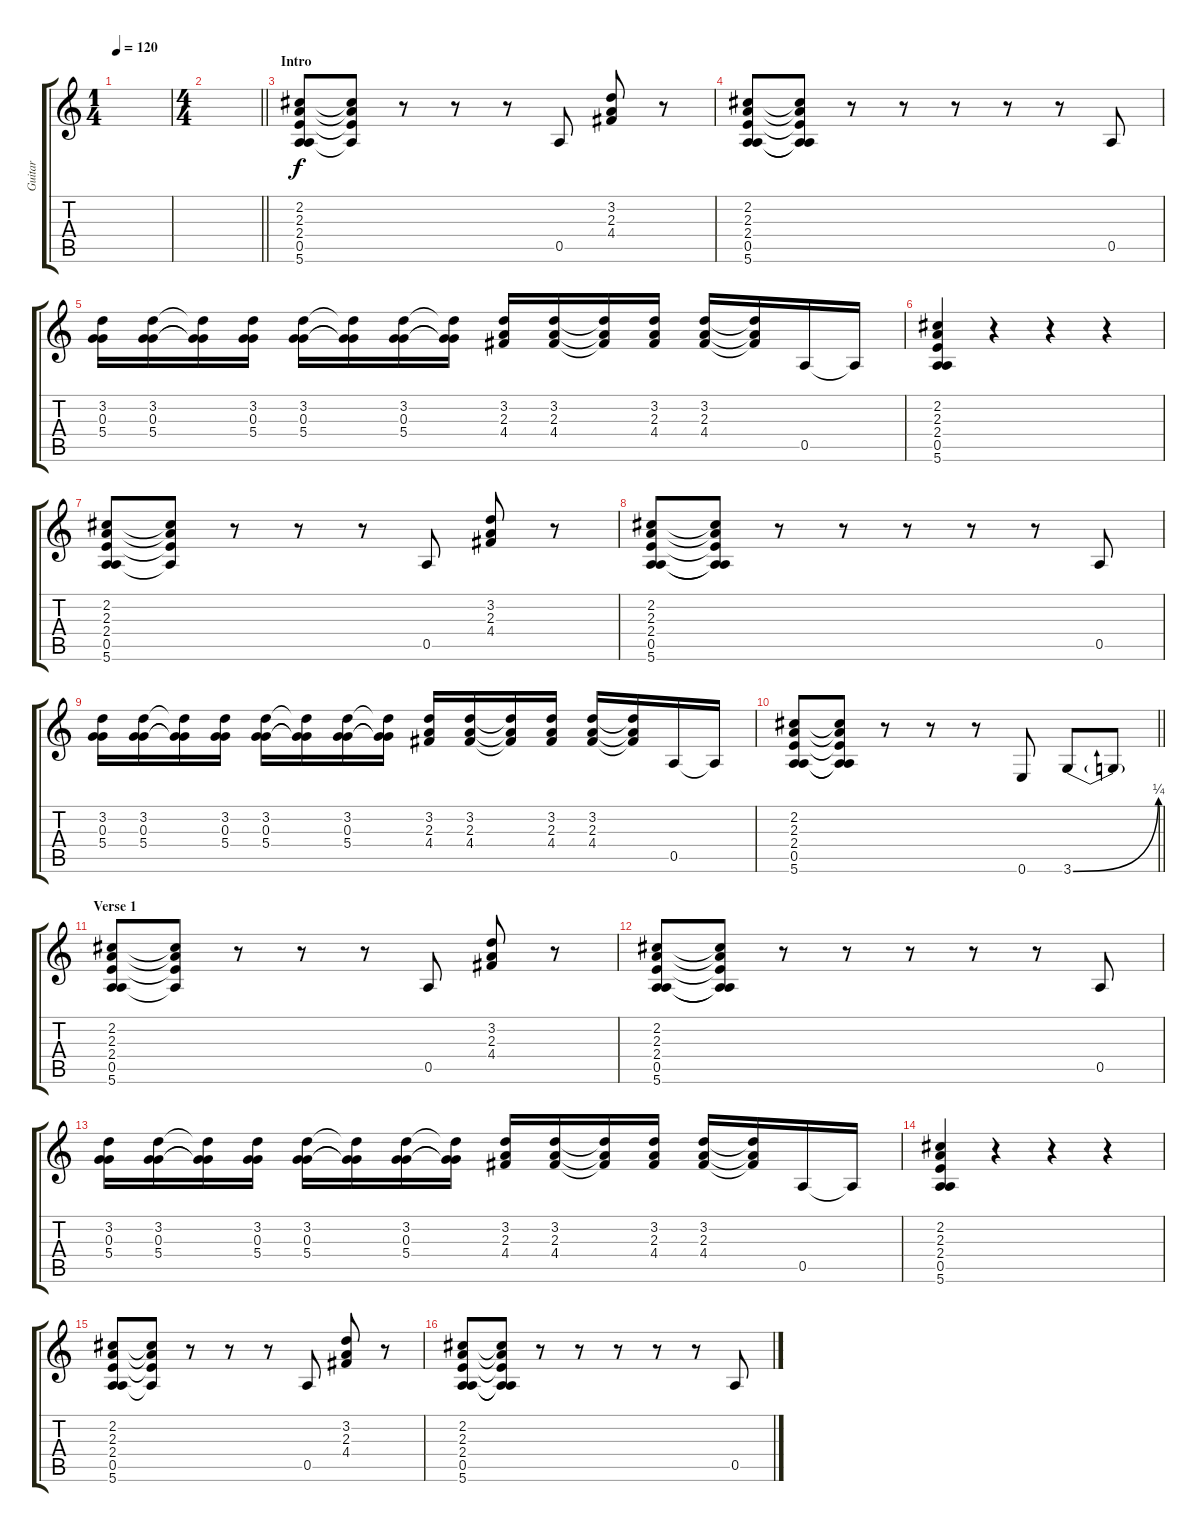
\track ("Guitar" "Guitar") {instrument distortionguitar}
\staff {score tabs}
\tuning (E4 B3 G3 D3 A2 E2) {hide}
\ts (1 4)
\tempo 120
\clef g2
\ks c
|
\ts (4 4)
\barLineRight lightlight
|
\section ("" "Intro")
(2.2 2.3 2.4 0.5 5.6).8 (2.2{t} 2.3{t} 2.4{t} 0.5{t}).8 r.8 r.8 r.8 0.5.8 (3.2 2.3 4.4).8 r.8 |
(2.2 2.3 2.4 0.5 5.6).8 (2.2{t} 2.3{t} 2.4{t} 0.5{t} 5.6{t}).8 r.8 r.8 r.8 r.8 r.8 0.5.8 |
(3.2 0.3 5.4).16 (3.2 0.3 5.4).16 (3.2{t} 0.3{t} 5.4{t}).16 (3.2 0.3 5.4).16 (3.2 0.3 5.4).16 (3.2{t} 0.3{t} 5.4{t}).16 (3.2 0.3 5.4).16 (3.2{t} 0.3{t} 5.4{t}).16 (3.2 2.3 4.4).16 (3.2 2.3 4.4).16 (3.2{t} 2.3{t} 4.4{t}).16 (3.2 2.3 4.4).16 (3.2 2.3 4.4).16 (3.2{t} 2.3{t} 4.4{t}).16 0.5.16 0.5{t}.16 |
(2.2 2.3 2.4 0.5 5.6).4 r.4 r.4 r.4 |
(2.2 2.3 2.4 0.5 5.6).8 (2.2{t} 2.3{t} 2.4{t} 0.5{t}).8 r.8 r.8 r.8 0.5.8 (3.2 2.3 4.4).8 r.8 |
(2.2 2.3 2.4 0.5 5.6).8 (2.2{t} 2.3{t} 2.4{t} 0.5{t} 5.6{t}).8 r.8 r.8 r.8 r.8 r.8 0.5.8 |
(3.2 0.3 5.4).16 (3.2 0.3 5.4).16 (3.2{t} 0.3{t} 5.4{t}).16 (3.2 0.3 5.4).16 (3.2 0.3 5.4).16 (3.2{t} 0.3{t} 5.4{t}).16 (3.2 0.3 5.4).16 (3.2{t} 0.3{t} 5.4{t}).16 (3.2 2.3 4.4).16 (3.2 2.3 4.4).16 (3.2{t} 2.3{t} 4.4{t}).16 (3.2 2.3 4.4).16 (3.2 2.3 4.4).16 (3.2{t} 2.3{t} 4.4{t}).16 0.5.16 0.5{t}.16 |
\barLineRight lightlight
(2.2 2.3 2.4 0.5 5.6).8 (2.2{t} 2.3{t} 2.4{t} 0.5{t} 5.6{t}).8 r.8 r.8 r.8 0.6.8 3.6{be (bend 0 0 60 1)}.8 3.6{t}.8 |
\section ("" "Verse 1")
(2.2 2.3 2.4 0.5 5.6).8 (2.2{t} 2.3{t} 2.4{t} 0.5{t}).8 r.8 r.8 r.8 0.5.8 (3.2 2.3 4.4).8 r.8 |
(2.2 2.3 2.4 0.5 5.6).8 (2.2{t} 2.3{t} 2.4{t} 0.5{t} 5.6{t}).8 r.8 r.8 r.8 r.8 r.8 0.5.8 |
(3.2 0.3 5.4).16 (3.2 0.3 5.4).16 (3.2{t} 0.3{t} 5.4{t}).16 (3.2 0.3 5.4).16 (3.2 0.3 5.4).16 (3.2{t} 0.3{t} 5.4{t}).16 (3.2 0.3 5.4).16 (3.2{t} 0.3{t} 5.4{t}).16 (3.2 2.3 4.4).16 (3.2 2.3 4.4).16 (3.2{t} 2.3{t} 4.4{t}).16 (3.2 2.3 4.4).16 (3.2 2.3 4.4).16 (3.2{t} 2.3{t} 4.4{t}).16 0.5.16 0.5{t}.16 |
(2.2 2.3 2.4 0.5 5.6).4 r.4 r.4 r.4 |
(2.2 2.3 2.4 0.5 5.6).8 (2.2{t} 2.3{t} 2.4{t} 0.5{t}).8 r.8 r.8 r.8 0.5.8 (3.2 2.3 4.4).8 r.8 |
(2.2 2.3 2.4 0.5 5.6).8 (2.2{t} 2.3{t} 2.4{t} 0.5{t} 5.6{t}).8 r.8 r.8 r.8 r.8 r.8 0.5.8
